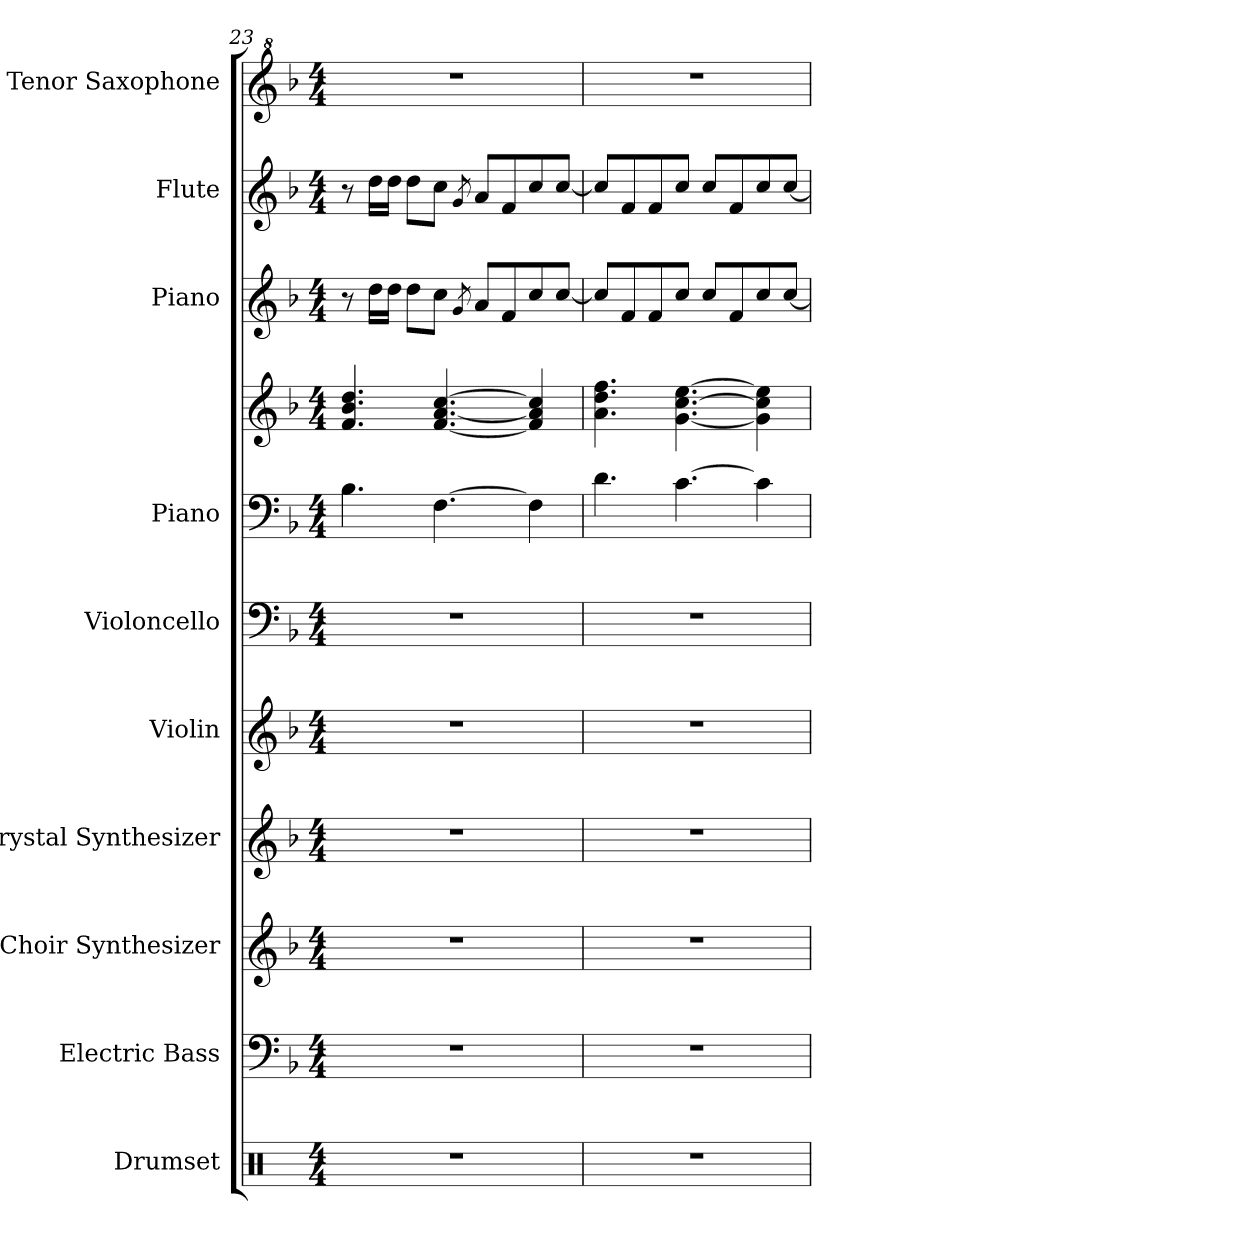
**kern	**kern	**kern	**kern	**kern	**kern	**kern	**kern	**kern	**kern	**kern
*part10	*part9	*part8	*part7	*part6	*part5	*part4	*part4	*part3	*part2	*part1
*staff11	*staff10	*staff9	*staff8	*staff7	*staff6	*staff5	*staff4	*staff3	*staff2	*staff1
*I"Drumset	*I"Electric Bass	*I"Choir Synthesizer	*I"Crystal Synthesizer	*I"Violin	*I"Violoncello	*I"Piano	*	*I"Piano	*I"Flute	*I"Tenor Saxophone
*I'D. Set	*I'El. B.	*I'Synth.	*I'Synth.	*I'Vln.	*I'Vc.	*I'Pno.	*	*I'Pno.	*I'Fl.	*I'T. Sax.
*clefX	*clefF4	*clefG2	*clefG2	*clefG2	*clefF4	*clefF4	*clefG2	*clefG2	*clefG2	*clefG^2
*	*ITrd7c12	*	*	*	*	*	*	*	*	*ITrd8c14
*k[]	*k[b-]	*k[b-]	*k[b-]	*k[b-]	*k[b-]	*k[b-]	*k[b-]	*k[b-]	*k[b-]	*k[b-]
*M4/4	*M4/4	*M4/4	*M4/4	*M4/4	*M4/4	*M4/4	*M4/4	*M4/4	*M4/4	*M4/4
=23	=23	=23	=23	=23	=23	=23	=23	=23	=23	=23
1r	1r	1r	1r	1r	1r	4.B-\	4.f/ 4.b-/ 4.dd/	8r	8r	1r
.	.	.	.	.	.	.	.	16dd\LL	16dd\LL	.
.	.	.	.	.	.	.	.	16dd\JJ	16dd\JJ	.
.	.	.	.	.	.	.	.	8dd\L	8dd\L	.
.	.	.	.	.	.	[4.F\	[4.f/ [4.a/ [4.cc/	8cc\J	8cc\J	.
.	.	.	.	.	.	.	.	8qg/	8qg/	.
.	.	.	.	.	.	.	.	8a/L	8a/L	.
.	.	.	.	.	.	.	.	8f/	8f/	.
.	.	.	.	.	.	4F\]	4f/] 4a/] 4cc/]	8cc/	8cc/	.
.	.	.	.	.	.	.	.	[8cc/J	[8cc/J	.
=24	=24	=24	=24	=24	=24	=24	=24	=24	=24	=24
1r	1r	1r	1r	1r	1r	4.d\	4.a\ 4.dd\ 4.ff\	8cc/L]	8cc/L]	1r
.	.	.	.	.	.	.	.	8f/	8f/	.
.	.	.	.	.	.	.	.	8f/	8f/	.
.	.	.	.	.	.	[4.c\	[4.g\ [4.cc\ [4.ee\	8cc/J	8cc/J	.
.	.	.	.	.	.	.	.	8cc/L	8cc/L	.
.	.	.	.	.	.	.	.	8f/	8f/	.
.	.	.	.	.	.	4c\]	4g\] 4cc\] 4ee\]	8cc/	8cc/	.
.	.	.	.	.	.	.	.	[8cc/J	[8cc/J	.
=	=	=	=	=	=	=	=	=	=	=
*-	*-	*-	*-	*-	*-	*-	*-	*-	*-	*-
